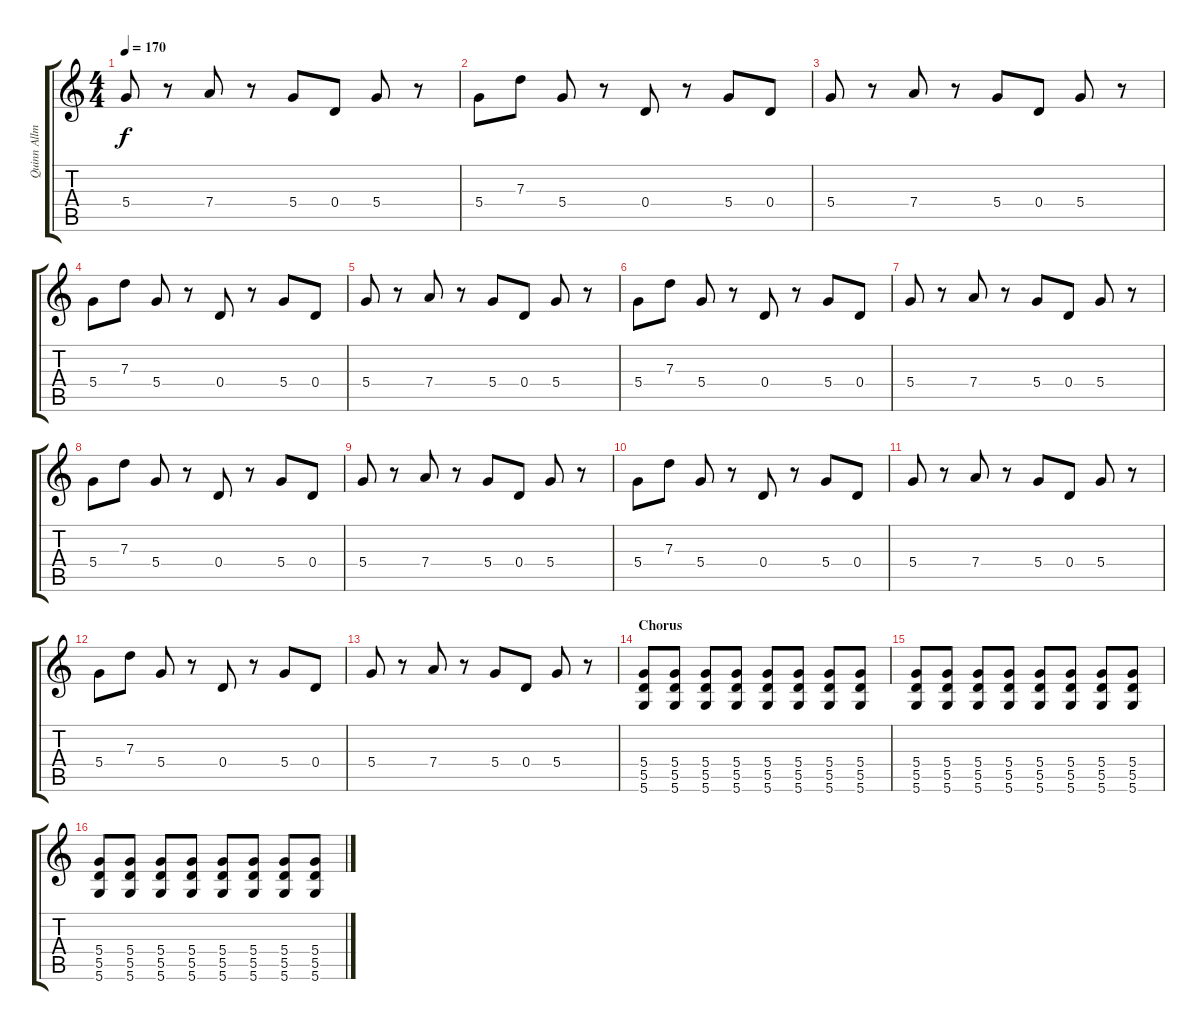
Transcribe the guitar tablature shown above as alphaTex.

\track ("Quinn Allman I" "Quinn Allm") {instrument distortionguitar}
\staff {score tabs}
\tuning (E4 B3 G3 D3 A2 D2) {hide}
\ts (4 4)
\tempo 170
\clef g2
\ks c
5.4.8{dy f} r.8 7.4.8 r.8 5.4.8 0.4.8 5.4.8 r.8 |
5.4.8 7.3.8 5.4.8 r.8 0.4.8 r.8 5.4.8 0.4.8 |
5.4.8 r.8 7.4.8 r.8 5.4.8 0.4.8 5.4.8 r.8 |
5.4.8 7.3.8 5.4.8 r.8 0.4.8 r.8 5.4.8 0.4.8 |
5.4.8 r.8 7.4.8 r.8 5.4.8 0.4.8 5.4.8 r.8 |
5.4.8 7.3.8 5.4.8 r.8 0.4.8 r.8 5.4.8 0.4.8 |
5.4.8 r.8 7.4.8 r.8 5.4.8 0.4.8 5.4.8 r.8 |
5.4.8 7.3.8 5.4.8 r.8 0.4.8 r.8 5.4.8 0.4.8 |
5.4.8 r.8 7.4.8 r.8 5.4.8 0.4.8 5.4.8 r.8 |
5.4.8 7.3.8 5.4.8 r.8 0.4.8 r.8 5.4.8 0.4.8 |
5.4.8 r.8 7.4.8 r.8 5.4.8 0.4.8 5.4.8 r.8 |
5.4.8 7.3.8 5.4.8 r.8 0.4.8 r.8 5.4.8 0.4.8 |
5.4.8 r.8 7.4.8 r.8 5.4.8 0.4.8 5.4.8 r.8 |
\section ("" "Chorus")
(5.4 5.5 5.6).8 (5.4 5.5 5.6).8 (5.4 5.5 5.6).8 (5.4 5.5 5.6).8 (5.4 5.5 5.6).8 (5.4 5.5 5.6).8 (5.4 5.5 5.6).8 (5.4 5.5 5.6).8 |
(5.4 5.5 5.6).8 (5.4 5.5 5.6).8 (5.4 5.5 5.6).8 (5.4 5.5 5.6).8 (5.4 5.5 5.6).8 (5.4 5.5 5.6).8 (5.4 5.5 5.6).8 (5.4 5.5 5.6).8 |
(5.4 5.5 5.6).8 (5.4 5.5 5.6).8 (5.4 5.5 5.6).8 (5.4 5.5 5.6).8 (5.4 5.5 5.6).8 (5.4 5.5 5.6).8 (5.4 5.5 5.6).8 (5.4 5.5 5.6).8
